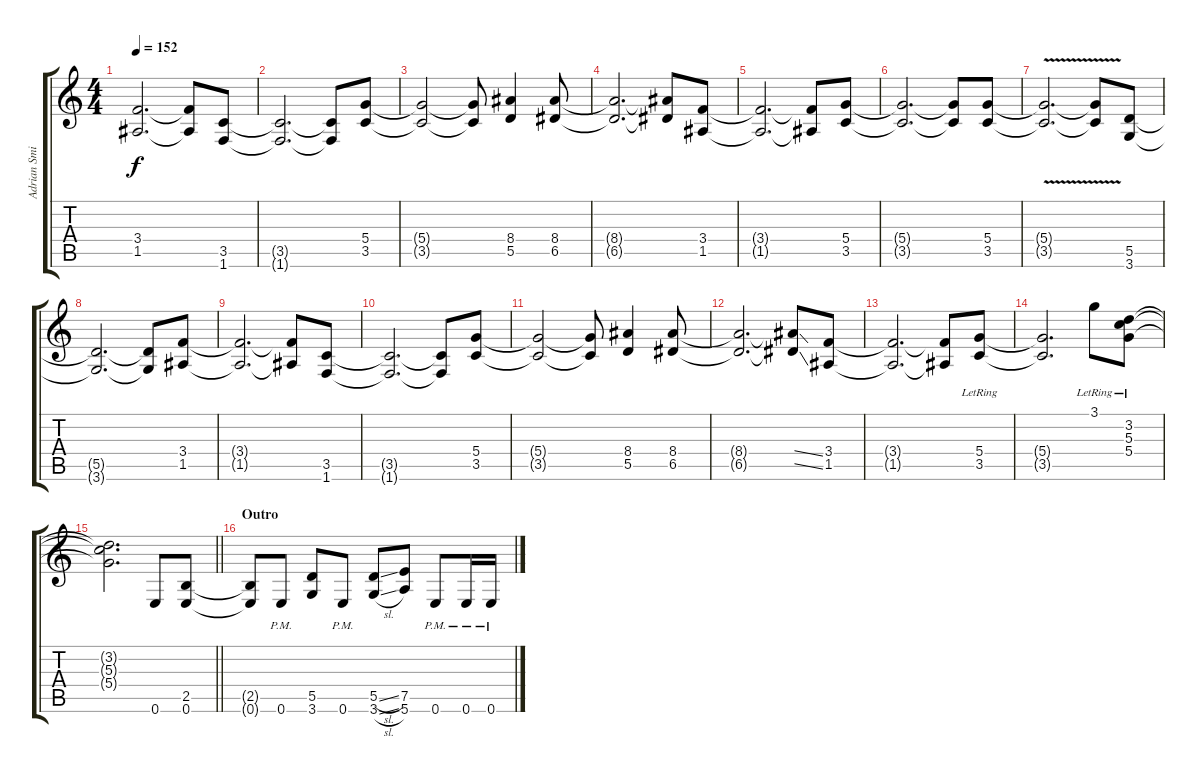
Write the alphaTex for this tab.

\track ("Adrian Smith" "Adrian Smi") {instrument overdrivenguitar}
\staff {score tabs}
\tuning (E4 B3 G3 D3 A2 E2) {hide}
\ts (4 4)
\tempo 152
\clef g2
\ks c
(3.4{t} 1.5{t}).2{d dy f} (3.4{t} 1.5{t}).8 (3.5 1.6).8 |
(3.5{t} 1.6{t}).2{d} (3.5{t} 1.6{t}).8 (5.4 3.5).8 |
(5.4{t} 3.5{t}).2 (5.4{t} 3.5{t}).8 (8.4 5.5).4 (8.4 6.5).8 |
(8.4{t} 6.5{t}).2{d} (8.4{t} 6.5{t}).8 (3.4 1.5).8 |
(3.4{t} 1.5{t}).2{d} (3.4{t} 1.5{t}).8 (5.4 3.5).8 |
(5.4{t} 3.5{t}).2{d} (5.4{t} 3.5{t}).8 (5.4 3.5).8 |
(5.4{v t} 3.5{v t}).2{d} (5.4{t} 3.5{t}).8 (5.5 3.6).8 |
(5.5{t} 3.6{t}).2{d} (5.5{t} 3.6{t}).8 (3.4 1.5).8 |
(3.4{t} 1.5{t}).2{d} (3.4{t} 1.5{t}).8 (3.5 1.6).8 |
(3.5{t} 1.6{t}).2{d} (3.5{t} 1.6{t}).8 (5.4 3.5).8 |
(5.4{t} 3.5{t}).2 (5.4{t} 3.5{t}).8 (8.4 5.5).4 (8.4 6.5).8 |
(8.4{t} 6.5{t}).2{d} (8.4{ss t} 6.5{ss t}).8 (3.4 1.5).8 |
(3.4{t} 1.5{t}).2{d} (3.4{t} 1.5{t}).8 (5.4{lr} 3.5{lr}).8 |
(5.4{t} 3.5{t}).2{d} 3.1{lr}.8 (3.2{lr} 5.3{lr} 5.4{lr}).8 |
\barLineRight lightlight
(3.2{t} 5.3{t} 5.4{t}).2{d} 0.6.8 (2.5 0.6).8 |
\section ("" "Outro")
(2.5{t} 0.6{t}).8 0.6{pm}.8 (5.5 3.6).8 0.6{pm}.8 (5.5{sl} 3.6{sl}).8 (7.5 5.6).8 0.6{pm}.8 0.6{pm}.16 0.6{pm}.16
